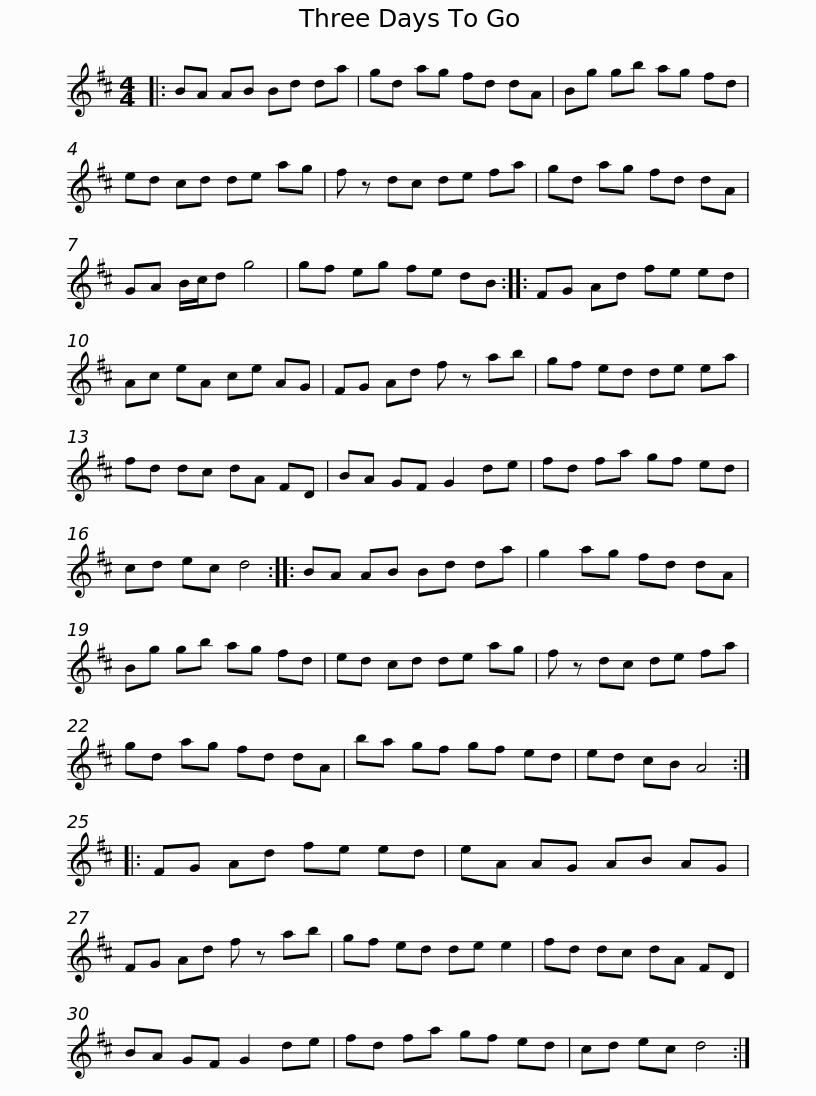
X:1
L:1/8
M:4/4
I:linebreak $
K:D
V:1 treble
V:1
|: BA AB Bd da | gd ag fd dA | Bg gb ag fd | ed cd de ag | f z dc de fa |$ %5
 gd ag fd dA | GA B/c/d g4 | gf eg fe dB :: FG Ad fe ed | Ac eA ce AG |$ %10
 FG Ad f z ab | gf ed de ea | fd dc dA FD | BA GF G2 de | fd fa gf ed | %15
 cd ec d4 ::$ BA AB Bd da | g2 ag fd dA | Bg gb ag fd | ed cd de ag | %20
 f z dc de fa |$ gd ag fd dA | ba gf gf ed | ed cB A4 :: FG Ad fe ed | %25
 eA AG AB AG |$ FG Ad f z ab | gf ed de e2 | fd dc dA FD | BA GF G2 de | %30
 fd fa gf ed | cd ec d4 :| %32
